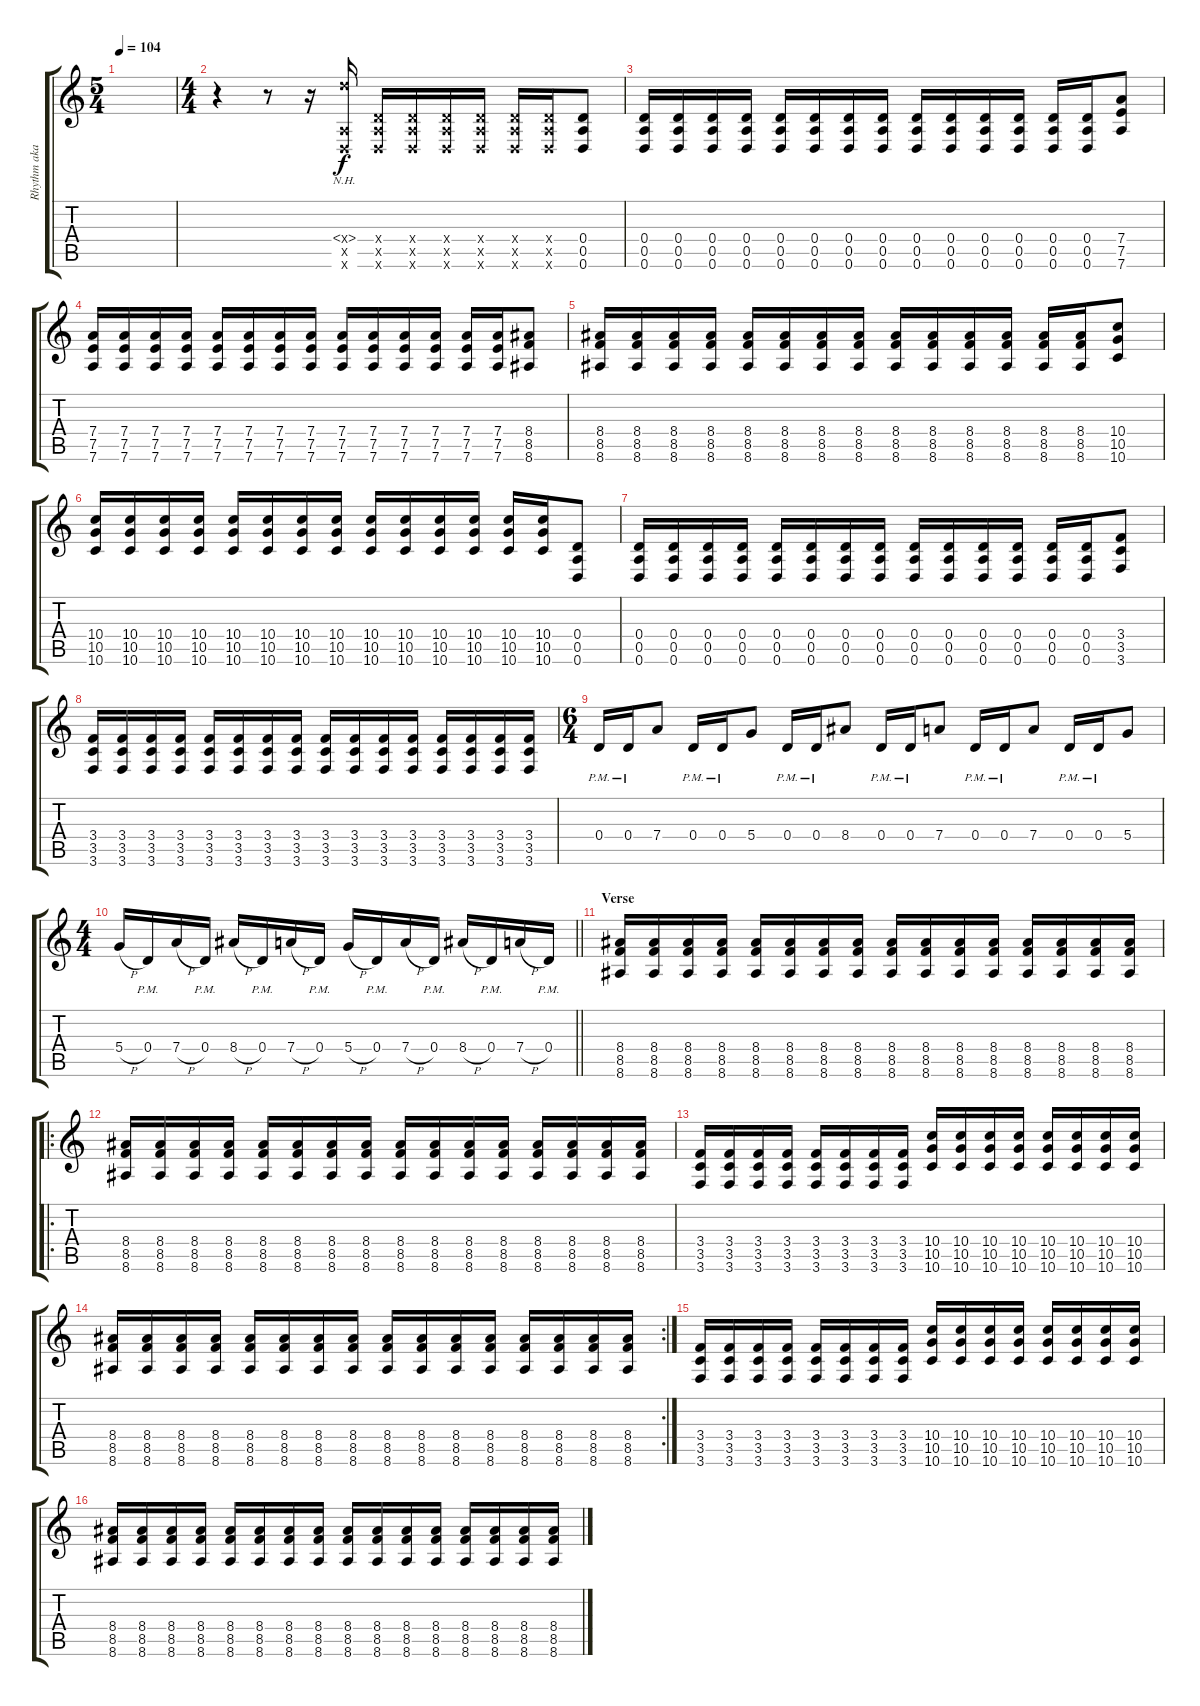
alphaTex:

\track ("Rhythm aka Chad" "Rhythm aka") {instrument distortionguitar}
\staff {score tabs}
\tuning (E4 B3 G3 D3 A2 D2) {hide}
\ts (5 4)
\tempo 104
\clef g2
\ks c
|
\ts (4 4)
r.4 r.8 r.16 (0.4{nh x} 0.5{x} 0.6{x}).16 (0.4{x} 0.5{x} 0.6{x}).16 (0.4{x} 0.5{x} 0.6{x}).16 (0.4{x} 0.5{x} 0.6{x}).16 (0.4{x} 0.5{x} 0.6{x}).16 (0.4{x} 0.5{x} 0.6{x}).16 (0.4{x} 0.5{x} 0.6{x}).16 (0.4 0.5 0.6).8 |
(0.4 0.5 0.6).16 (0.4 0.5 0.6).16 (0.4 0.5 0.6).16 (0.4 0.5 0.6).16 (0.4 0.5 0.6).16 (0.4 0.5 0.6).16 (0.4 0.5 0.6).16 (0.4 0.5 0.6).16 (0.4 0.5 0.6).16 (0.4 0.5 0.6).16 (0.4 0.5 0.6).16 (0.4 0.5 0.6).16 (0.4 0.5 0.6).16 (0.4 0.5 0.6).16 (7.4 7.5 7.6).8 |
(7.4 7.5 7.6).16 (7.4 7.5 7.6).16 (7.4 7.5 7.6).16 (7.4 7.5 7.6).16 (7.4 7.5 7.6).16 (7.4 7.5 7.6).16 (7.4 7.5 7.6).16 (7.4 7.5 7.6).16 (7.4 7.5 7.6).16 (7.4 7.5 7.6).16 (7.4 7.5 7.6).16 (7.4 7.5 7.6).16 (7.4 7.5 7.6).16 (7.4 7.5 7.6).16 (8.4 8.5 8.6).8 |
(8.4 8.5 8.6).16 (8.4 8.5 8.6).16 (8.4 8.5 8.6).16 (8.4 8.5 8.6).16 (8.4 8.5 8.6).16 (8.4 8.5 8.6).16 (8.4 8.5 8.6).16 (8.4 8.5 8.6).16 (8.4 8.5 8.6).16 (8.4 8.5 8.6).16 (8.4 8.5 8.6).16 (8.4 8.5 8.6).16 (8.4 8.5 8.6).16 (8.4 8.5 8.6).16 (10.4 10.5 10.6).8 |
(10.4 10.5 10.6).16 (10.4 10.5 10.6).16 (10.4 10.5 10.6).16 (10.4 10.5 10.6).16 (10.4 10.5 10.6).16 (10.4 10.5 10.6).16 (10.4 10.5 10.6).16 (10.4 10.5 10.6).16 (10.4 10.5 10.6).16 (10.4 10.5 10.6).16 (10.4 10.5 10.6).16 (10.4 10.5 10.6).16 (10.4 10.5 10.6).16 (10.4 10.5 10.6).16 (0.4 0.5 0.6).8 |
(0.4 0.5 0.6).16 (0.4 0.5 0.6).16 (0.4 0.5 0.6).16 (0.4 0.5 0.6).16 (0.4 0.5 0.6).16 (0.4 0.5 0.6).16 (0.4 0.5 0.6).16 (0.4 0.5 0.6).16 (0.4 0.5 0.6).16 (0.4 0.5 0.6).16 (0.4 0.5 0.6).16 (0.4 0.5 0.6).16 (0.4 0.5 0.6).16 (0.4 0.5 0.6).16 (3.4 3.5 3.6).8 |
(3.4 3.5 3.6).16 (3.4 3.5 3.6).16 (3.4 3.5 3.6).16 (3.4 3.5 3.6).16 (3.4 3.5 3.6).16 (3.4 3.5 3.6).16 (3.4 3.5 3.6).16 (3.4 3.5 3.6).16 (3.4 3.5 3.6).16 (3.4 3.5 3.6).16 (3.4 3.5 3.6).16 (3.4 3.5 3.6).16 (3.4 3.5 3.6).16 (3.4 3.5 3.6).16 (3.4 3.5 3.6).16 (3.4 3.5 3.6).16 |
\ts (6 4)
0.4{pm}.16 0.4{pm}.16 7.4.8 0.4{pm}.16 0.4{pm}.16 5.4.8 0.4{pm}.16 0.4{pm}.16 8.4.8 0.4{pm}.16 0.4{pm}.16 7.4.8 0.4{pm}.16 0.4{pm}.16 7.4.8 0.4{pm}.16 0.4{pm}.16 5.4.8 |
\ts (4 4)
\barLineRight lightlight
5.4{h}.16 0.4{pm}.16 7.4{h}.16 0.4{pm}.16 8.4{h}.16 0.4{pm}.16 7.4{h}.16 0.4{pm}.16 5.4{h}.16 0.4{pm}.16 7.4{h}.16 0.4{pm}.16 8.4{h}.16 0.4{pm}.16 7.4{h}.16 0.4{pm}.16 |
\section ("" "Verse")
(8.4 8.5 8.6).16 (8.4 8.5 8.6).16 (8.4 8.5 8.6).16 (8.4 8.5 8.6).16 (8.4 8.5 8.6).16 (8.4 8.5 8.6).16 (8.4 8.5 8.6).16 (8.4 8.5 8.6).16 (8.4 8.5 8.6).16 (8.4 8.5 8.6).16 (8.4 8.5 8.6).16 (8.4 8.5 8.6).16 (8.4 8.5 8.6).16 (8.4 8.5 8.6).16 (8.4 8.5 8.6).16 (8.4 8.5 8.6).16 |
\ro
(8.4 8.5 8.6).16 (8.4 8.5 8.6).16 (8.4 8.5 8.6).16 (8.4 8.5 8.6).16 (8.4 8.5 8.6).16 (8.4 8.5 8.6).16 (8.4 8.5 8.6).16 (8.4 8.5 8.6).16 (8.4 8.5 8.6).16 (8.4 8.5 8.6).16 (8.4 8.5 8.6).16 (8.4 8.5 8.6).16 (8.4 8.5 8.6).16 (8.4 8.5 8.6).16 (8.4 8.5 8.6).16 (8.4 8.5 8.6).16 |
(3.4 3.5 3.6).16 (3.4 3.5 3.6).16 (3.4 3.5 3.6).16 (3.4 3.5 3.6).16 (3.4 3.5 3.6).16 (3.4 3.5 3.6).16 (3.4 3.5 3.6).16 (3.4 3.5 3.6).16 (10.4 10.5 10.6).16 (10.4 10.5 10.6).16 (10.4 10.5 10.6).16 (10.4 10.5 10.6).16 (10.4 10.5 10.6).16 (10.4 10.5 10.6).16 (10.4 10.5 10.6).16 (10.4 10.5 10.6).16 |
\rc 2
(8.4 8.5 8.6).16 (8.4 8.5 8.6).16 (8.4 8.5 8.6).16 (8.4 8.5 8.6).16 (8.4 8.5 8.6).16 (8.4 8.5 8.6).16 (8.4 8.5 8.6).16 (8.4 8.5 8.6).16 (8.4 8.5 8.6).16 (8.4 8.5 8.6).16 (8.4 8.5 8.6).16 (8.4 8.5 8.6).16 (8.4 8.5 8.6).16 (8.4 8.5 8.6).16 (8.4 8.5 8.6).16 (8.4 8.5 8.6).16 |
(3.4 3.5 3.6).16 (3.4 3.5 3.6).16 (3.4 3.5 3.6).16 (3.4 3.5 3.6).16 (3.4 3.5 3.6).16 (3.4 3.5 3.6).16 (3.4 3.5 3.6).16 (3.4 3.5 3.6).16 (10.4 10.5 10.6).16 (10.4 10.5 10.6).16 (10.4 10.5 10.6).16 (10.4 10.5 10.6).16 (10.4 10.5 10.6).16 (10.4 10.5 10.6).16 (10.4 10.5 10.6).16 (10.4 10.5 10.6).16 |
(8.4 8.5 8.6).16 (8.4 8.5 8.6).16 (8.4 8.5 8.6).16 (8.4 8.5 8.6).16 (8.4 8.5 8.6).16 (8.4 8.5 8.6).16 (8.4 8.5 8.6).16 (8.4 8.5 8.6).16 (8.4 8.5 8.6).16 (8.4 8.5 8.6).16 (8.4 8.5 8.6).16 (8.4 8.5 8.6).16 (8.4 8.5 8.6).16 (8.4 8.5 8.6).16 (8.4 8.5 8.6).16 (8.4 8.5 8.6).16
